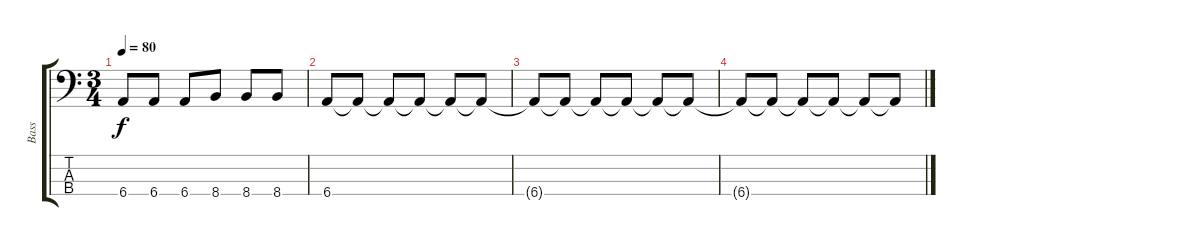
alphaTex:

\track ("Bass" "Bass") {instrument electricbassfinger}
\staff {score tabs}
\tuning (Gb2 Db2 Ab1 Eb1) {hide}
\ts (3 4)
\tempo 80
\clef f4
\ks c
6.4.8{dy f} 6.4.8 6.4.8 8.4.8 8.4.8 8.4.8 |
6.4.8 6.4{t}.8 6.4{t}.8 6.4{t}.8 6.4{t}.8 6.4{t}.8 |
6.4{t}.8 6.4{t}.8 6.4{t}.8 6.4{t}.8 6.4{t}.8 6.4{t}.8 |
6.4{t}.8 6.4{t}.8 6.4{t}.8 6.4{t}.8 6.4{t}.8 6.4{t}.8
